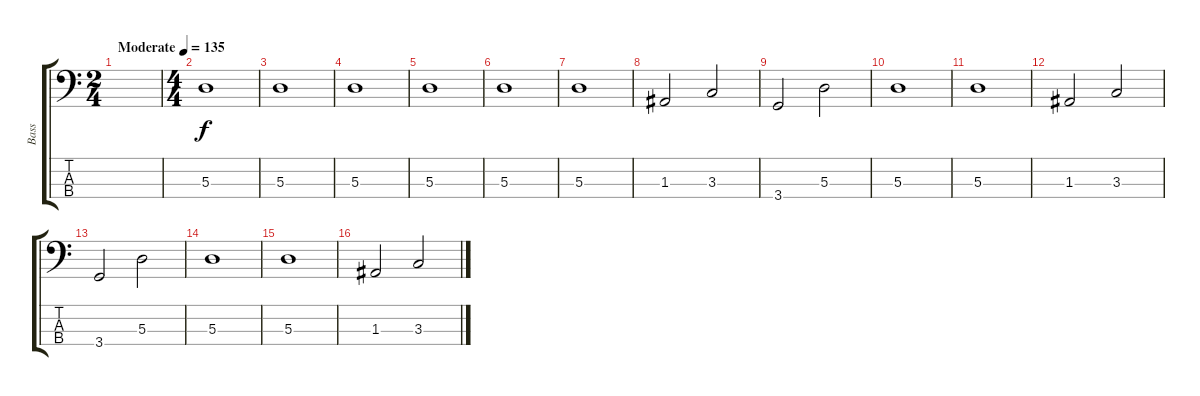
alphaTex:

\track ("Bass" "Bass") {instrument electricbassfinger}
\staff {score tabs}
\tuning (G2 D2 A1 E1) {hide}
\ts (2 4)
\tempo (135 "Moderate")
\clef f4
\ks c
|
\ts (4 4)
5.3.1 |
5.3.1 |
5.3.1 |
5.3.1 |
5.3.1 |
5.3.1 |
1.3.2 3.3.2 |
3.4.2 5.3.2 |
5.3.1 |
5.3.1 |
1.3.2 3.3.2 |
3.4.2 5.3.2 |
5.3.1 |
5.3.1 |
1.3.2 3.3.2
